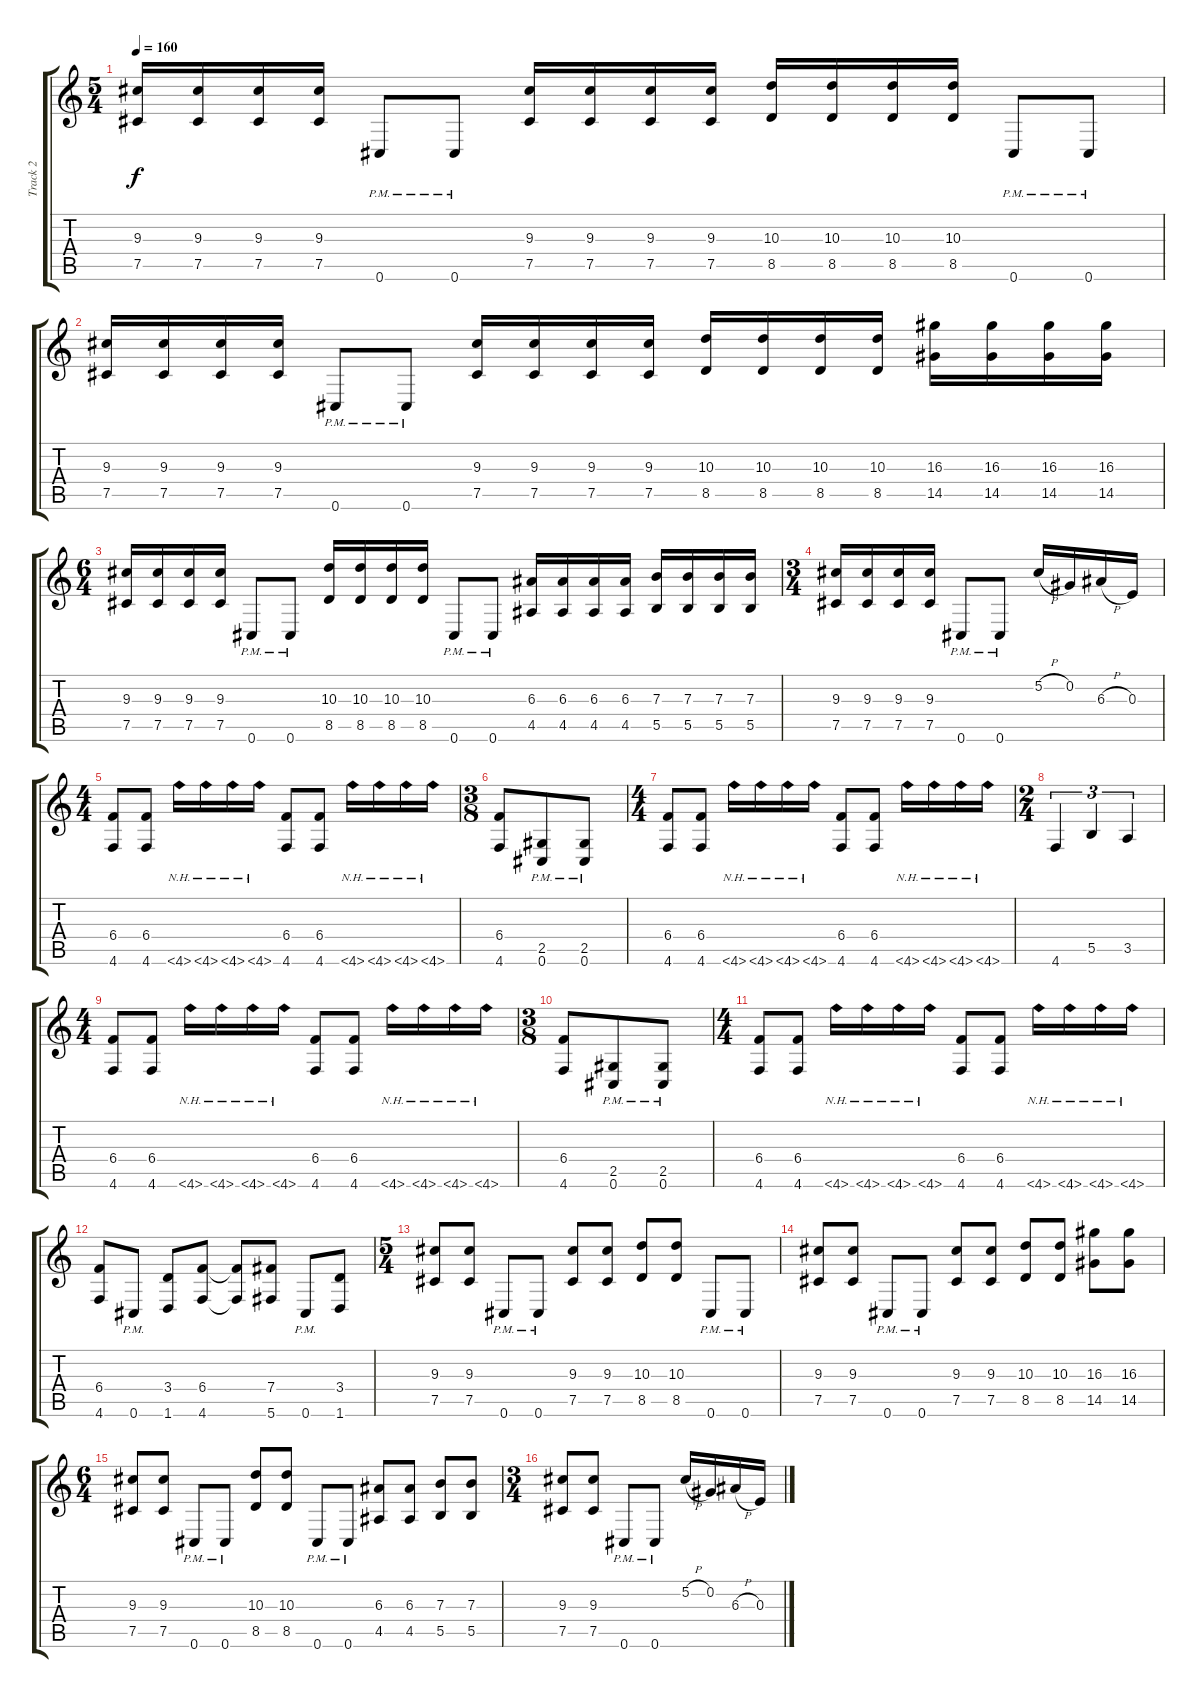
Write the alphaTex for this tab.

\track ("Track 2" "Track 2") {instrument distortionguitar}
\staff {score tabs}
\tuning (Db4 Ab3 E3 B2 Gb2 Db2) {hide}
\ts (5 4)
\tempo 160
\clef g2
\ks c
(9.3 7.5).16{dy f} (9.3 7.5).16 (9.3 7.5).16 (9.3 7.5).16 0.6{pm}.8 0.6{pm}.8 (9.3 7.5).16 (9.3 7.5).16 (9.3 7.5).16 (9.3 7.5).16 (10.3 8.5).16 (10.3 8.5).16 (10.3 8.5).16 (10.3 8.5).16 0.6{pm}.8 0.6{pm}.8 |
(9.3 7.5).16 (9.3 7.5).16 (9.3 7.5).16 (9.3 7.5).16 0.6{pm}.8 0.6{pm}.8 (9.3 7.5).16 (9.3 7.5).16 (9.3 7.5).16 (9.3 7.5).16 (10.3 8.5).16 (10.3 8.5).16 (10.3 8.5).16 (10.3 8.5).16 (16.3 14.5).16 (16.3 14.5).16 (16.3 14.5).16 (16.3 14.5).16 |
\ts (6 4)
(9.3 7.5).16 (9.3 7.5).16 (9.3 7.5).16 (9.3 7.5).16 0.6{pm}.8 0.6{pm}.8 (10.3 8.5).16 (10.3 8.5).16 (10.3 8.5).16 (10.3 8.5).16 0.6{pm}.8 0.6{pm}.8 (6.3 4.5).16 (6.3 4.5).16 (6.3 4.5).16 (6.3 4.5).16 (7.3 5.5).16 (7.3 5.5).16 (7.3 5.5).16 (7.3 5.5).16 |
\ts (3 4)
(9.3 7.5).16 (9.3 7.5).16 (9.3 7.5).16 (9.3 7.5).16 0.6{pm}.8 0.6{pm}.8 5.2{h}.16 0.2.16 6.3{h}.16 0.3.16 |
\ts (4 4)
(6.4 4.6).8 (6.4 4.6).8 4.6{nh}.16 4.6{nh}.16 4.6{nh}.16 4.6{nh}.16 (6.4 4.6).8 (6.4 4.6).8 4.6{nh}.16 4.6{nh}.16 4.6{nh}.16 4.6{nh}.16 |
\ts (3 8)
(6.4 4.6).8 (2.5{pm} 0.6).8 (2.5{pm} 0.6).8 |
\ts (4 4)
(6.4 4.6).8 (6.4 4.6).8 4.6{nh}.16 4.6{nh}.16 4.6{nh}.16 4.6{nh}.16 (6.4 4.6).8 (6.4 4.6).8 4.6{nh}.16 4.6{nh}.16 4.6{nh}.16 4.6{nh}.16 |
\ts (2 4)
4.6.4{tu (3 2)} 5.5.4{tu (3 2)} 3.5.4{tu (3 2)} |
\ts (4 4)
(6.4 4.6).8 (6.4 4.6).8 4.6{nh}.16 4.6{nh}.16 4.6{nh}.16 4.6{nh}.16 (6.4 4.6).8 (6.4 4.6).8 4.6{nh}.16 4.6{nh}.16 4.6{nh}.16 4.6{nh}.16 |
\ts (3 8)
(6.4 4.6).8 (2.5{pm} 0.6).8 (2.5{pm} 0.6).8 |
\ts (4 4)
(6.4 4.6).8 (6.4 4.6).8 4.6{nh}.16 4.6{nh}.16 4.6{nh}.16 4.6{nh}.16 (6.4 4.6).8 (6.4 4.6).8 4.6{nh}.16 4.6{nh}.16 4.6{nh}.16 4.6{nh}.16 |
(6.4 4.6).8 0.6{pm}.8 (3.4 1.6).8 (6.4 4.6).8 (6.4{t} 4.6{t}).8 (7.4 5.6).8 0.6{pm}.8 (3.4 1.6).8 |
\ts (5 4)
(9.3 7.5).8 (9.3 7.5).8 0.6{pm}.8 0.6{pm}.8 (9.3 7.5).8 (9.3 7.5).8 (10.3 8.5).8 (10.3 8.5).8 0.6{pm}.8 0.6{pm}.8 |
(9.3 7.5).8 (9.3 7.5).8 0.6{pm}.8 0.6{pm}.8 (9.3 7.5).8 (9.3 7.5).8 (10.3 8.5).8 (10.3 8.5).8 (16.3 14.5).8 (16.3 14.5).8 |
\ts (6 4)
(9.3 7.5).8 (9.3 7.5).8 0.6{pm}.8 0.6{pm}.8 (10.3 8.5).8 (10.3 8.5).8 0.6{pm}.8 0.6{pm}.8 (6.3 4.5).8 (6.3 4.5).8 (7.3 5.5).8 (7.3 5.5).8 |
\ts (3 4)
(9.3 7.5).8 (9.3 7.5).8 0.6{pm}.8 0.6{pm}.8 5.2{h}.16 0.2.16 6.3{h}.16 0.3.16
